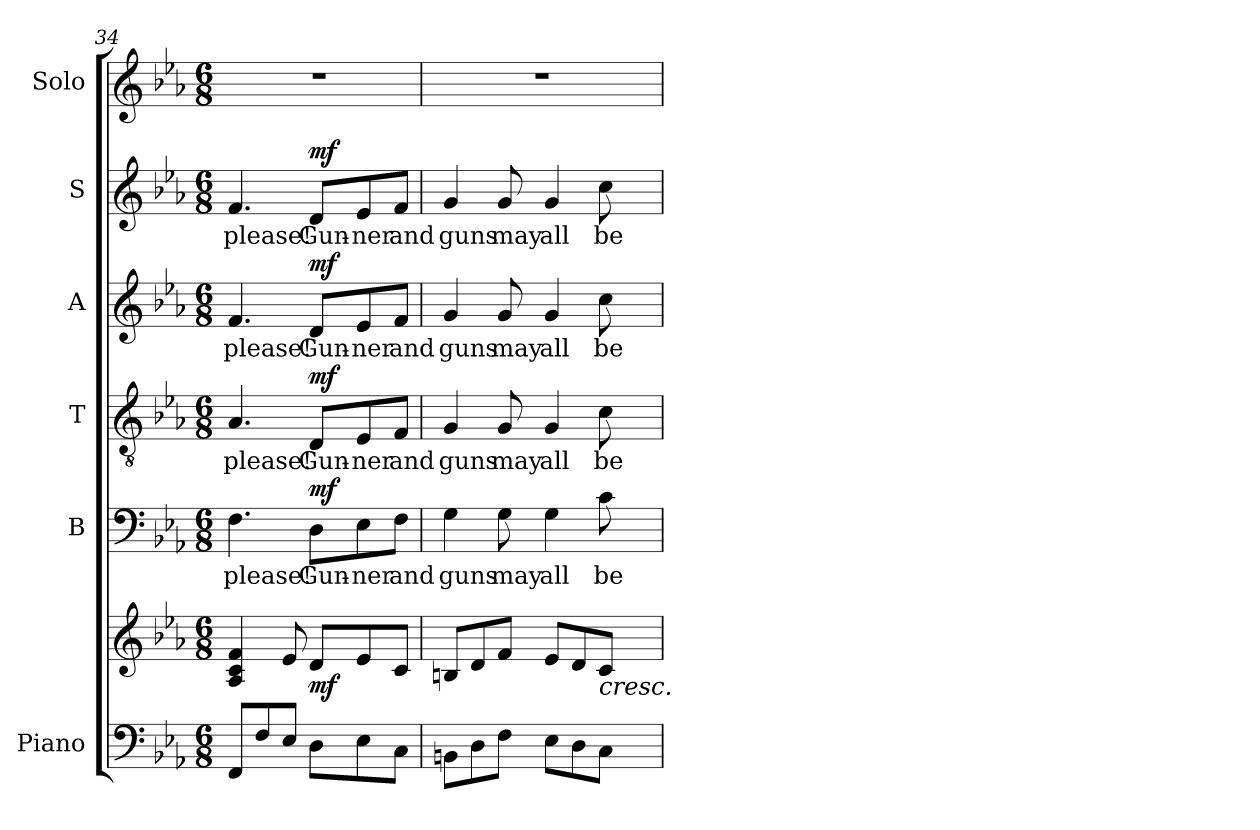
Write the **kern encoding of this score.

**kern	**kern	**dynam	**kern	**text	**dynam	**kern	**text	**dynam	**kern	**text	**dynam	**kern	**text	**dynam	**kern
*part6	*part6	*part6	*part5	*part5	*part5	*part4	*part4	*part4	*part3	*part3	*part3	*part2	*part2	*part2	*part1
*staff7	*staff6	*staff6/7	*staff5	*staff5	*staff5	*staff4	*staff4	*staff4	*staff3	*staff3	*staff3	*staff2	*staff2	*staff2	*staff1
*I"Piano	*	*	*I"B	*	*	*I"T	*	*	*I"A	*	*	*I"S	*	*	*I"Solo
*I'Pno	*	*	*I'B	*	*	*I'T	*	*	*I'A	*	*	*I'S	*	*	*
*clefF4	*clefG2	*	*clefF4	*	*	*clefGv2	*	*	*clefG2	*	*	*clefG2	*	*	*clefG2
*k[b-e-a-]	*k[b-e-a-]	*	*k[b-e-a-]	*	*	*k[b-e-a-]	*	*	*k[b-e-a-]	*	*	*k[b-e-a-]	*	*	*k[b-e-a-]
*M6/8	*M6/8	*	*M6/8	*	*	*M6/8	*	*	*M6/8	*	*	*M6/8	*	*	*M6/8
=34	=34	=34	=34	=34	=34	=34	=34	=34	=34	=34	=34	=34	=34	=34	=34
!	!	!	!	!LO:LY:b	!	!	!LO:LY:b	!	!	!LO:LY:b	!	!	!LO:LY:b	!	!
8FF/L	4A-/ 4c/ 4f/	.	4.F\	please!	.	4.A-/	please!	.	4.f/	please!	.	4.f/	please!	.	2.r
8F/	.	.	.	.	.	.	.	.	.	.	.	.	.	.	.
8E-/J	8e-/	.	.	.	.	.	.	.	.	.	.	.	.	.	.
!	!	!LO:DY:b	!	!LO:LY:b	!LO:DY:a	!	!LO:LY:b	!LO:DY:a	!	!LO:LY:b	!LO:DY:a	!	!LO:LY:b	!LO:DY:a	!
8D\L	8d/L	mf	8D\L	Gun-	mf	8D/L	Gun-	mf	8d/L	Gun-	mf	8d/L	Gun-	mf	.
!	!	!	!	!LO:LY:b	!	!	!LO:LY:b	!	!	!LO:LY:b	!	!	!LO:LY:b	!	!
8E-\	8e-/	.	8E-\	-ner	.	8E-/	-ner	.	8e-/	-ner	.	8e-/	-ner	.	.
!	!	!	!	!LO:LY:b	!	!	!LO:LY:b	!	!	!LO:LY:b	!	!	!LO:LY:b	!	!
8C\J	8c/J	.	8F\J	and	.	8F/J	and	.	8f/J	and	.	8f/J	and	.	.
=35	=35	=35	=35	=35	=35	=35	=35	=35	=35	=35	=35	=35	=35	=35	=35
!	!	!	!	!LO:LY:b	!	!	!LO:LY:b	!	!	!LO:LY:b	!	!	!LO:LY:b	!	!
8BBn\L	8Bn/L	.	4G\	guns	.	4G/	guns	.	4g/	guns	.	4g/	guns	.	2.r
8D\	8d/	.	.	.	.	.	.	.	.	.	.	.	.	.	.
!	!	!	!	!LO:LY:b	!	!	!LO:LY:b	!	!	!LO:LY:b	!	!	!LO:LY:b	!	!
8F\J	8f/J	.	8G\	may	.	8G/	may	.	8g/	may	.	8g/	may	.	.
!	!	!	!	!LO:LY:b	!	!	!LO:LY:b	!	!	!LO:LY:b	!	!	!LO:LY:b	!	!
8E-\L	8e-/L	.	4G\	all	.	4G/	all	.	4g/	all	.	4g/	all	.	.
8D\	8d/	.	.	.	.	.	.	.	.	.	.	.	.	.	.
!	!LO:TX:b:i:t=cresc.	!	!	!	!	!	!	!	!	!	!	!	!	!	!
!	!	!	!	!LO:LY:b	!	!	!LO:LY:b	!	!	!LO:LY:b	!	!	!LO:LY:b	!	!
8C\J	8c/J	.	8c\	be	.	8c\	be	.	8cc\	be	.	8cc\	be	.	.
=	=	=	=	=	=	=	=	=	=	=	=	=	=	=	=
*-	*-	*-	*-	*-	*-	*-	*-	*-	*-	*-	*-	*-	*-	*-	*-
